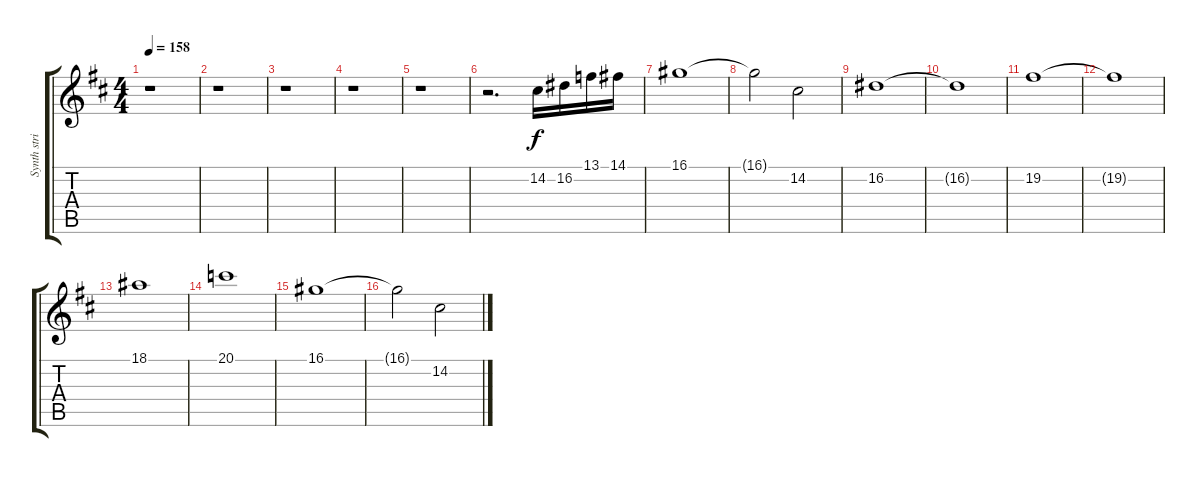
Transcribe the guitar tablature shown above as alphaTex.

\track ("Synth strings" "Synth stri") {instrument stringensemble1}
\staff {score tabs}
\tuning (E4 B3 G3 D3 A2 E2) {hide}
\ts (4 4)
\tempo 158
\clef g2
\ks bminor
r.1{dy f} |
r.1 |
r.1 |
r.1 |
r.1 |
r.2{d} 14.2.16 16.2.16 13.1.16 14.1.16 |
16.1.1 |
16.1{t}.2 14.2.2 |
16.2.1 |
16.2{t}.1 |
19.2.1 |
19.2{t}.1 |
18.1.1 |
20.1.1 |
16.1.1 |
16.1{t}.2 14.2.2
